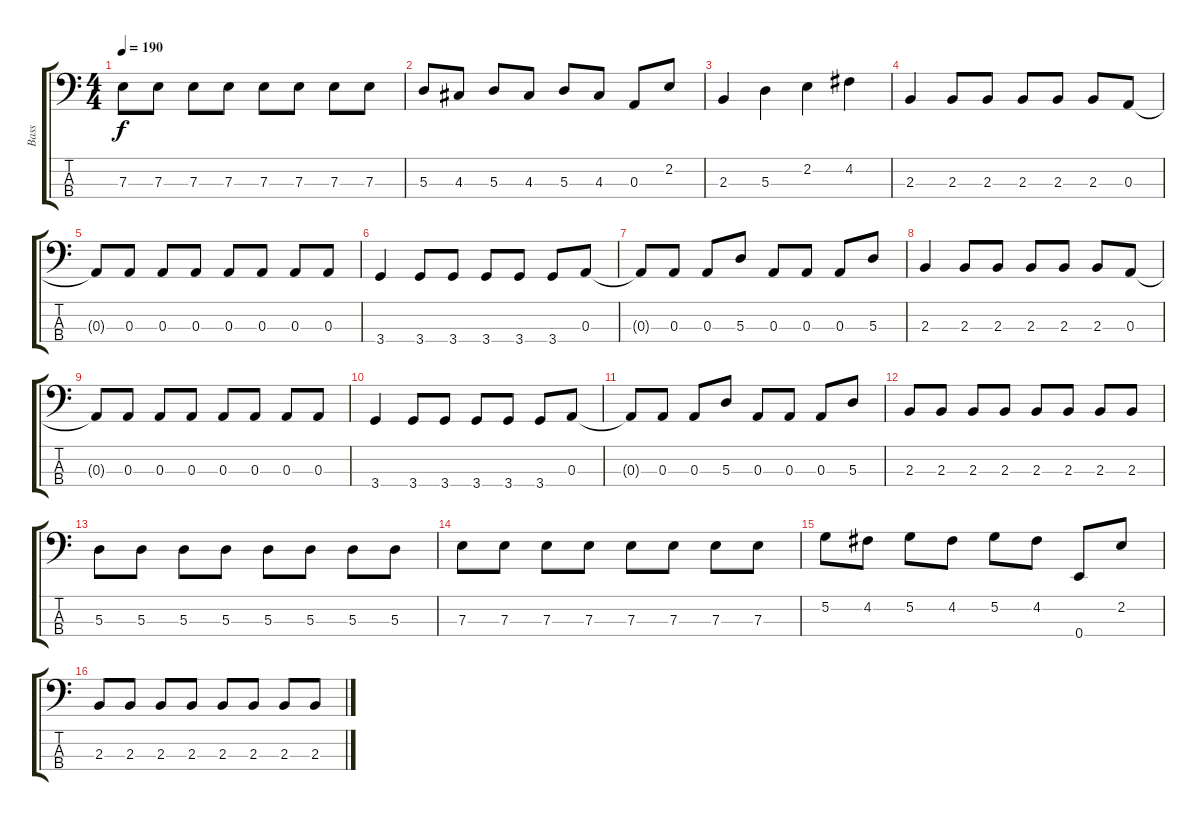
\track ("Bass" "Bass") {instrument electricbassfinger}
\staff {score tabs}
\tuning (G2 D2 A1 E1) {hide}
\ts (4 4)
\tempo 190
\clef f4
\ks c
7.3.8{dy f} 7.3.8 7.3.8 7.3.8 7.3.8 7.3.8 7.3.8 7.3.8 |
5.3.8 4.3.8 5.3.8 4.3.8 5.3.8 4.3.8 0.3.8 2.2.8 |
2.3.4 5.3.4 2.2.4 4.2.4 |
2.3.4 2.3.8 2.3.8 2.3.8 2.3.8 2.3.8 0.3.8 |
0.3{t}.8 0.3.8 0.3.8 0.3.8 0.3.8 0.3.8 0.3.8 0.3.8 |
3.4.4 3.4.8 3.4.8 3.4.8 3.4.8 3.4.8 0.3.8 |
0.3{t}.8 0.3.8 0.3.8 5.3.8 0.3.8 0.3.8 0.3.8 5.3.8 |
2.3.4 2.3.8 2.3.8 2.3.8 2.3.8 2.3.8 0.3.8 |
0.3{t}.8 0.3.8 0.3.8 0.3.8 0.3.8 0.3.8 0.3.8 0.3.8 |
3.4.4 3.4.8 3.4.8 3.4.8 3.4.8 3.4.8 0.3.8 |
0.3{t}.8 0.3.8 0.3.8 5.3.8 0.3.8 0.3.8 0.3.8 5.3.8 |
2.3.8 2.3.8 2.3.8 2.3.8 2.3.8 2.3.8 2.3.8 2.3.8 |
5.3.8 5.3.8 5.3.8 5.3.8 5.3.8 5.3.8 5.3.8 5.3.8 |
7.3.8 7.3.8 7.3.8 7.3.8 7.3.8 7.3.8 7.3.8 7.3.8 |
5.2.8 4.2.8 5.2.8 4.2.8 5.2.8 4.2.8 0.4.8 2.2.8 |
2.3.8 2.3.8 2.3.8 2.3.8 2.3.8 2.3.8 2.3.8 2.3.8
